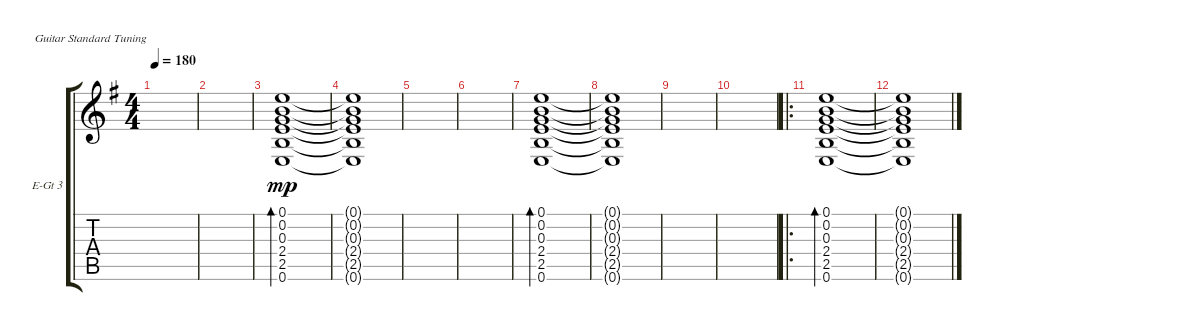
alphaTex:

\defaultSystemsLayout 4
\bracketExtendMode groupsimilarinstruments
\firstSystemTrackNameOrientation horizontal
\otherSystemsTrackNameOrientation horizontal
\track ("Electric Guitar 3" "E-Gt 3") {instrument electricguitarclean}
\staff {score tabs}
\tuning (E4 B3 G3 D3 A2 E2)
\ts (4 4)
\tempo 180
\clef g2
\ks g
|
|
(0.1 0.2 0.3 2.4 2.5 0.6).1{bd 473 dy mp} |
(0.6{t} 2.5{t} 2.4{t} 0.3{t} 0.2{t} 0.1{t}).1 |
|
|
(0.1 0.2 0.3 2.4 2.5 0.6).1{bd 470} |
(0.6{t} 2.5{t} 2.4{t} 0.3{t} 0.2{t} 0.1{t}).1 |
|
|
\ro
(0.1 0.2 0.3 2.4 2.5 0.6).1{bd 470} |
(0.6{t} 2.5{t} 2.4{t} 0.3{t} 0.2{t} 0.1{t}).1
